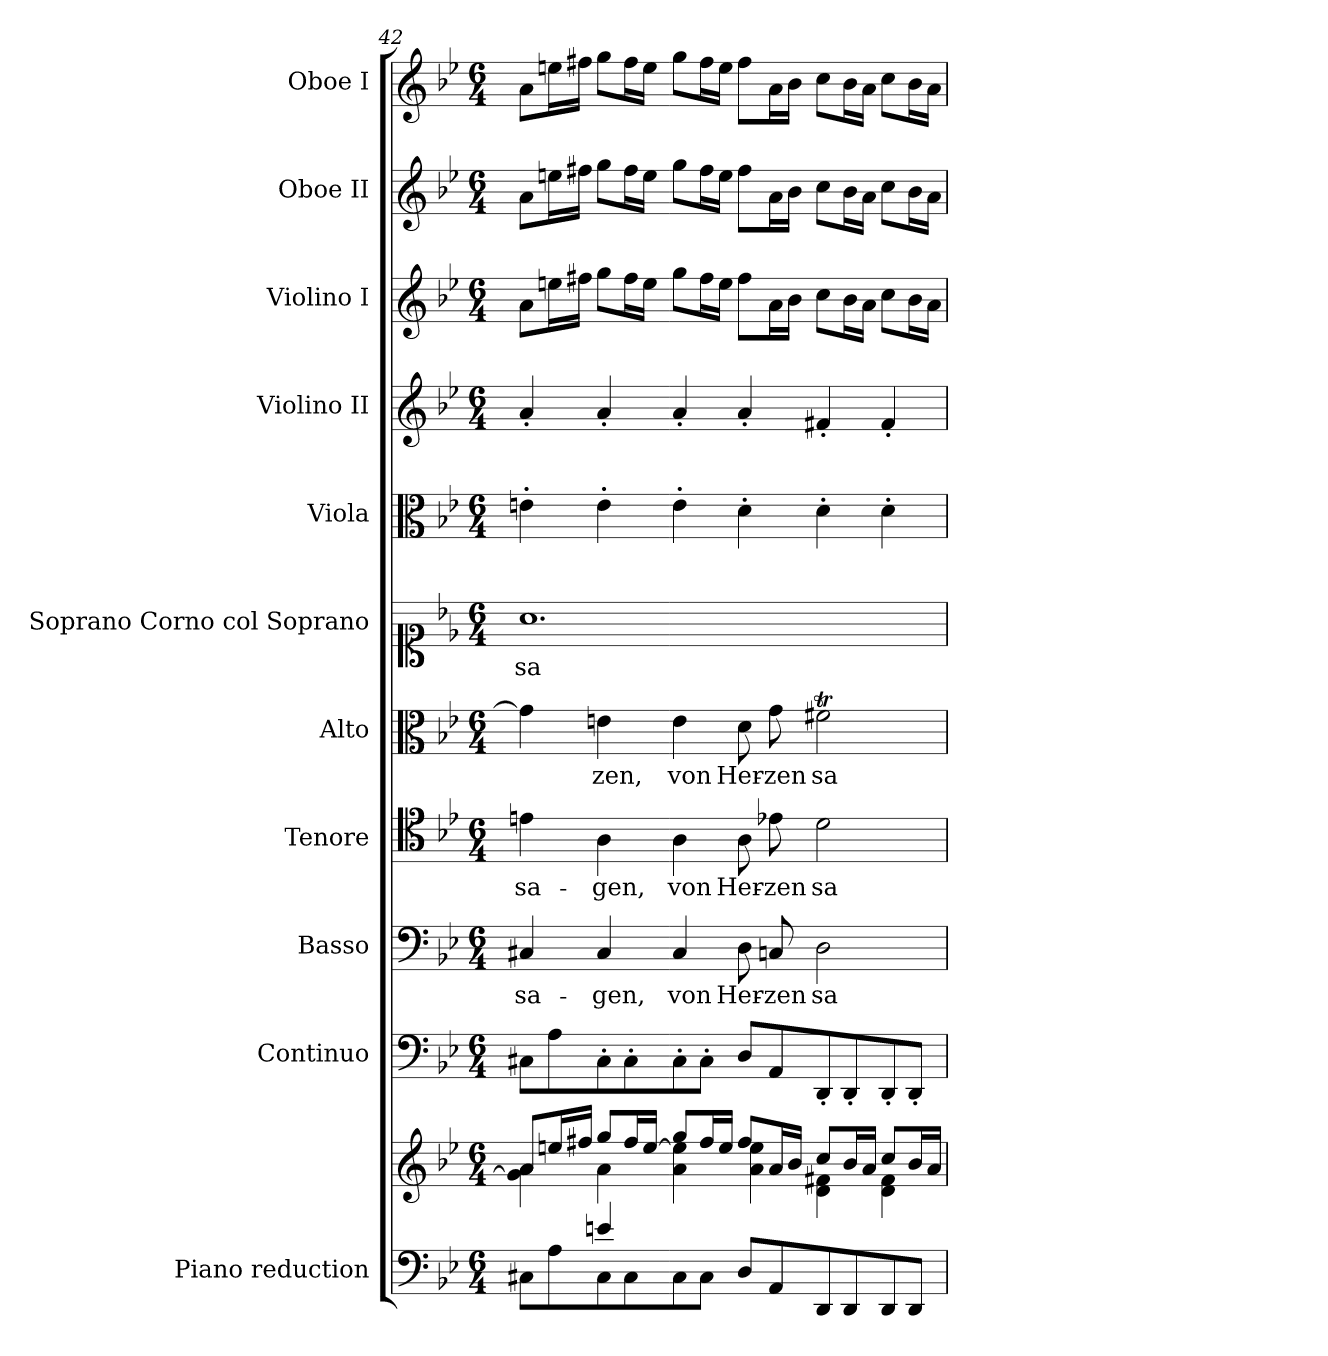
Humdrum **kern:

**kern	**kern	**kern	**kern	**text	**kern	**text	**kern	**text	**kern	**text	**kern	**kern	**kern	**kern	**kern
*part11	*part11	*part10	*part9	*part9	*part8	*part8	*part7	*part7	*part6	*part6	*part5	*part4	*part3	*part2	*part1
*staff12	*staff11	*staff10	*staff9	*staff9	*staff8	*staff8	*staff7	*staff7	*staff6	*staff6	*staff5	*staff4	*staff3	*staff2	*staff1
*I"Piano reduction	*	*I"Continuo	*I"Basso	*	*I"Tenore	*	*I"Alto	*	*I"Soprano Corno col Soprano	*	*I"Viola	*I"Violino II	*I"Violino I	*I"Oboe II	*I"Oboe I
*I'Pno	*	*	*	*	*	*	*	*	*	*	*I'Vla	*I'Vln	*I'Vln	*I'Ob	*I'Ob
*clefF4	*clefG2	*clefF4	*clefF4	*	*clefC4	*	*clefC3	*	*clefC1	*	*clefC3	*clefG2	*clefG2	*clefG2	*clefG2
*k[b-e-]	*k[b-e-]	*k[b-e-]	*k[b-e-]	*	*k[b-e-]	*	*k[b-e-]	*	*k[b-e-]	*	*k[b-e-]	*k[b-e-]	*k[b-e-]	*k[b-e-]	*k[b-e-]
*M6/4	*M6/4	*M6/4	*M6/4	*	*M6/4	*	*M6/4	*	*M6/4	*	*M6/4	*M6/4	*M6/4	*M6/4	*M6/4
=42	=42	=42	=42	=42	=42	=42	=42	=42	=42	=42	=42	=42	=42	=42	=42
*^	*^	*	*	*	*	*	*	*	*	*	*	*	*	*	*
!	!	!	!	!	!	!LO:LY:b	!	!LO:LY:b	!	!	!	!LO:LY:b	!	!	!	!	!
4ryy	8C#X\L	8a/L	4g\] 4a\	8C#X\L	4C#X/	sa-	4en\	sa-	4g\]	.	1.a	sa-	4en'\	4a'/	8a\L	8a\L	8a\L
.	8A\	16een/L	.	8A\	.	.	.	.	.	.	.	.	.	.	16een\L	16een\L	16een\L
.	.	16ff#X/JJ	.	.	.	.	.	.	.	.	.	.	.	.	16ff#X\JJ	16ff#X\JJ	16ff#X\JJ
!	!	!	!	!	!	!LO:LY:b	!	!LO:LY:b	!	!LO:LY:b	!	!	!	!	!	!	!
4en/	8C#\	8gg/L	4a\	8C#'\	4C#/	-gen,	4A\	-gen,	4en\	-zen,	.	.	4e'\	4a'/	8gg\L	8gg\L	8gg\L
.	8C#\	16ff#/L	.	8C#'\	.	.	.	.	.	.	.	.	.	.	16ff#\L	16ff#\L	16ff#\L
.	.	[16ee/JJ	.	.	.	.	.	.	.	.	.	.	.	.	16ee\JJ	16ee\JJ	16ee\JJ
!	!	!	!	!	!	!LO:LY:b	!	!LO:LY:b	!	!LO:LY:b	!	!	!	!	!	!	!
4ryy	8C#\	8gg/L	4a\ 4ee\]	8C#'\	4C#/	von	4A\	von	4e\	von	.	.	4e'\	4a'/	8gg\L	8gg\L	8gg\L
.	8C#\J	16ff#/L	.	8C#'\J	.	.	.	.	.	.	.	.	.	.	16ff#\L	16ff#\L	16ff#\L
.	.	16ee/JJ	.	.	.	.	.	.	.	.	.	.	.	.	16ee\JJ	16ee\JJ	16ee\JJ
!	!	!	!	!	!	!LO:LY:b	!	!LO:LY:b	!	!LO:LY:b	!	!	!	!	!	!	!
2.ryy	8D/L	8ff#/L	4a\ 4ee\	8D/L	8D\	Her-	8A\	Her-	8d\	Her-	.	.	4d'\	4a'/	8ff#\L	8ff#\L	8ff#\L
!	!	!	!	!	!	!LO:LY:b	!	!LO:LY:b	!	!LO:LY:b	!	!	!	!	!	!	!
.	8AA/	16a/L	.	8AA/	8Cn/	-zen	8e-X\	-zen	8g\	-zen	.	.	.	.	16a\L	16a\L	16a\L
.	.	16b-/JJ	.	.	.	.	.	.	.	.	.	.	.	.	16b-\JJ	16b-\JJ	16b-\JJ
!	!	!	!	!	!	!LO:LY:b	!	!LO:LY:b	!	!LO:LY:b	!	!	!	!	!	!	!
.	8DD/	8cc/L	4d\ 4f#X\	8DD'/	2D\	sa-	2d\	sa-	2f#Xt\	sa-	.	.	4d'\	4f#X'/	8cc\L	8cc\L	8cc\L
.	8DD/	16b-/L	.	8DD'/	.	.	.	.	.	.	.	.	.	.	16b-\L	16b-\L	16b-\L
.	.	16a/JJ	.	.	.	.	.	.	.	.	.	.	.	.	16a\JJ	16a\JJ	16a\JJ
.	8DD/	8cc/L	4d\ 4f#\	8DD'/	.	.	.	.	.	.	.	.	4d'\	4f#'/	8cc\L	8cc\L	8cc\L
.	8DD/J	16b-/L	.	8DD'/J	.	.	.	.	.	.	.	.	.	.	16b-\L	16b-\L	16b-\L
.	.	16a/JJ	.	.	.	.	.	.	.	.	.	.	.	.	16a\JJ	16a\JJ	16a\JJ
*v	*v	*	*	*	*	*	*	*	*	*	*	*	*	*	*	*	*
*	*v	*v	*	*	*	*	*	*	*	*	*	*	*	*	*	*
=	=	=	=	=	=	=	=	=	=	=	=	=	=	=	=
*-	*-	*-	*-	*-	*-	*-	*-	*-	*-	*-	*-	*-	*-	*-	*-
